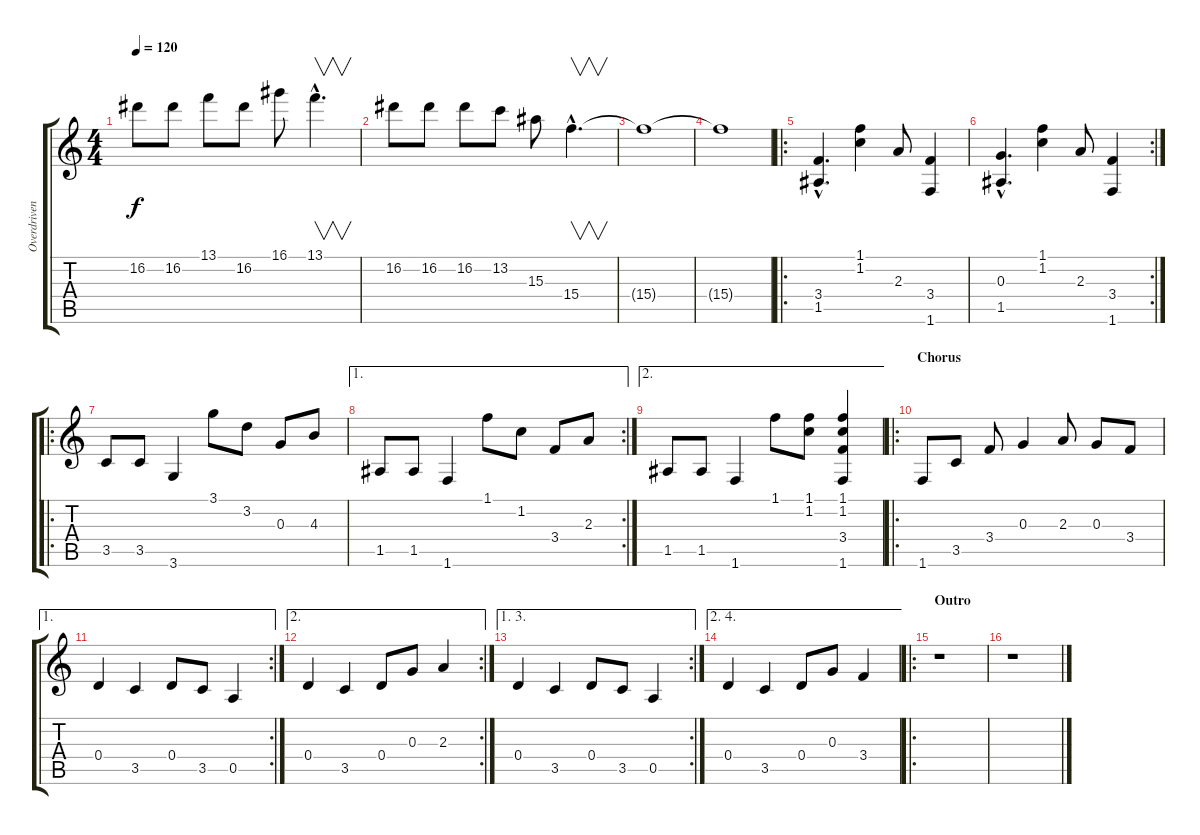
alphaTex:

\track ("Overdriven Guitar" "Overdriven") {instrument overdrivenguitar}
\staff {score tabs}
\tuning (E4 B3 G3 D3 A2 E2) {hide}
\ts (4 4)
\tempo 120
\clef g2
\ks c
16.2.8{dy f} 16.2.8 13.1.8 16.2.8 16.1.8 13.1{hac}.4{v d} |
16.2.8 16.2.8 16.2.8 13.2.8 15.3.8 15.4{hac}.4{v d} |
15.4{t}.1 |
15.4{t}.1 |
\ro
(3.4{hac} 1.5{hac}).4{d} (1.1 1.2).4 2.3.8 (3.4 1.6).4 |
\rc 2
(0.3{hac} 1.5{hac}).4{d} (1.1 1.2).4 2.3.8 (3.4 1.6).4 |
\ro
3.5.8 3.5.8 3.6.4 3.1.8 3.2.8 0.3.8 4.3.8 |
\ae 1
\rc 2
1.5.8 1.5.8 1.6.4 1.1.8 1.2.8 3.4.8 2.3.8 |
\ae 2
1.5.8 1.5.8 1.6.4 1.1.8 (1.1 1.2).8 (1.1 1.2 3.4 1.6).4 |
\ro
\section ("" "Chorus")
1.6.8 3.5.8 3.4.8 0.3.4 2.3.8 0.3.8 3.4.8 |
\ae 1
\rc 2
0.4.4 3.5.4 0.4.8 3.5.8 0.5.4 |
\ae 2
\rc 2
0.4.4 3.5.4 0.4.8 0.3.8 2.3.4 |
\ae (1 3)
\rc 2
0.4.4 3.5.4 0.4.8 3.5.8 0.5.4 |
\ae (2 4)
0.4.4 3.5.4 0.4.8 0.3.8 3.4.4 |
\ro
\section ("" "Outro")
r.1 |
r.1
